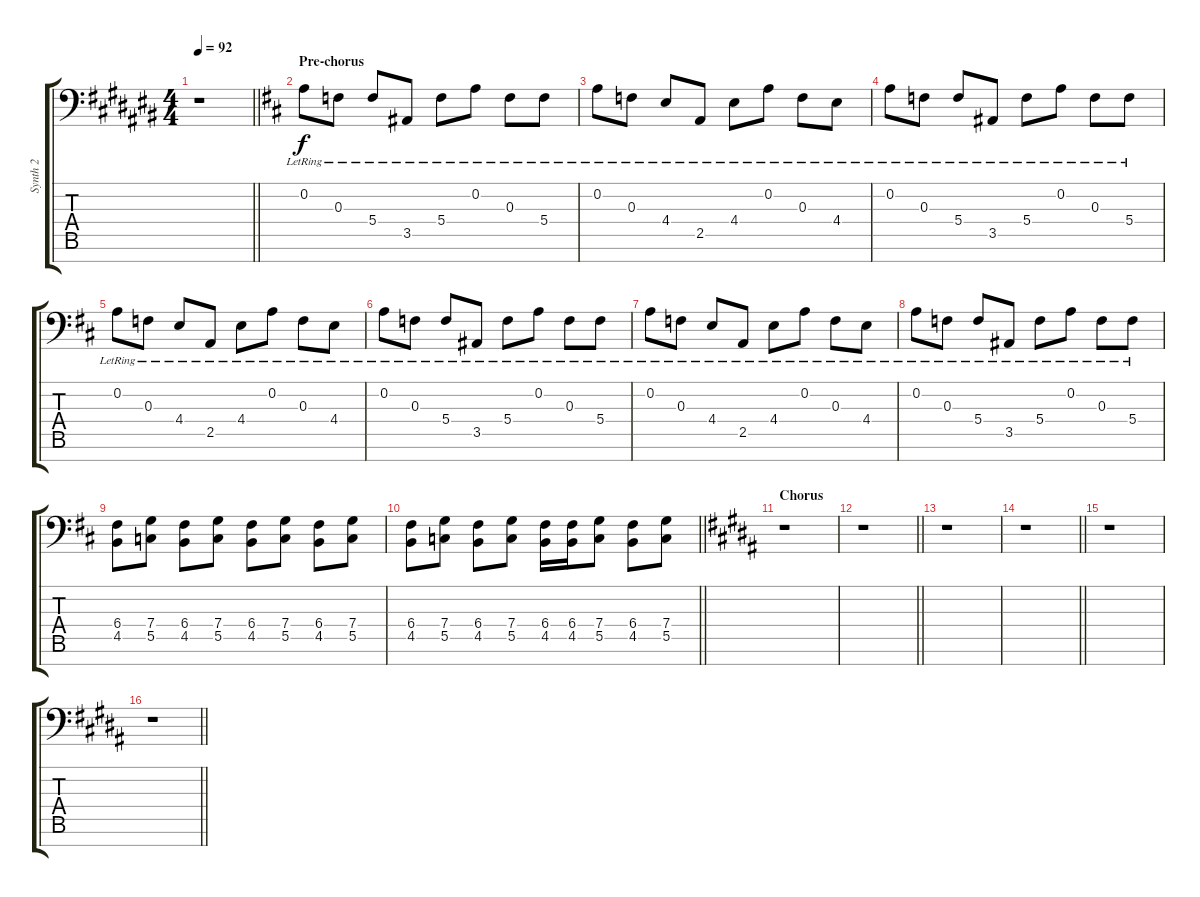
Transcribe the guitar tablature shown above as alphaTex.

\track ("Synth 2" "Synth 2") {instrument fx7echoes}
\staff {score tabs}
\tuning (D4 A3 F3 C3 G2 D2 A1) {hide}
\ts (4 4)
\tempo 92
\clef f4
\barLineRight lightlight
\ks c#
r.1{dy f} |
\section ("" "Pre-chorus")
\ks d
0.2{lr}.8 0.3{lr}.8 5.4{lr}.8 3.5{lr}.8 5.4{lr}.8 0.2{lr}.8 0.3{lr}.8 5.4{lr}.8 |
0.2{lr}.8 0.3{lr}.8 4.4{lr}.8 2.5{lr}.8 4.4{lr}.8 0.2{lr}.8 0.3{lr}.8 4.4{lr}.8 |
0.2{lr}.8 0.3{lr}.8 5.4{lr}.8 3.5{lr}.8 5.4{lr}.8 0.2{lr}.8 0.3{lr}.8 5.4{lr}.8 |
0.2{lr}.8 0.3{lr}.8 4.4{lr}.8 2.5{lr}.8 4.4{lr}.8 0.2{lr}.8 0.3{lr}.8 4.4{lr}.8 |
0.2{lr}.8 0.3{lr}.8 5.4{lr}.8 3.5{lr}.8 5.4{lr}.8 0.2{lr}.8 0.3{lr}.8 5.4{lr}.8 |
0.2{lr}.8 0.3{lr}.8 4.4{lr}.8 2.5{lr}.8 4.4{lr}.8 0.2{lr}.8 0.3{lr}.8 4.4{lr}.8 |
0.2{lr}.8 0.3{lr}.8 5.4{lr}.8 3.5{lr}.8 5.4{lr}.8 0.2{lr}.8 0.3{lr}.8 5.4{lr}.8 |
(6.4 4.5).8 (7.4 5.5).8 (6.4 4.5).8 (7.4 5.5).8 (6.4 4.5).8 (7.4 5.5).8 (6.4 4.5).8 (7.4 5.5).8 |
\barLineRight lightlight
(6.4 4.5).8 (7.4 5.5).8 (6.4 4.5).8 (7.4 5.5).8 (6.4 4.5).16 (6.4 4.5).16 (7.4 5.5).8 (6.4 4.5).8 (7.4 5.5).8 |
\section ("" "Chorus")
\ks b
r.1 |
\barLineRight lightlight
r.1 |
r.1 |
\barLineRight lightlight
r.1 |
r.1 |
\barLineRight lightlight
r.1
